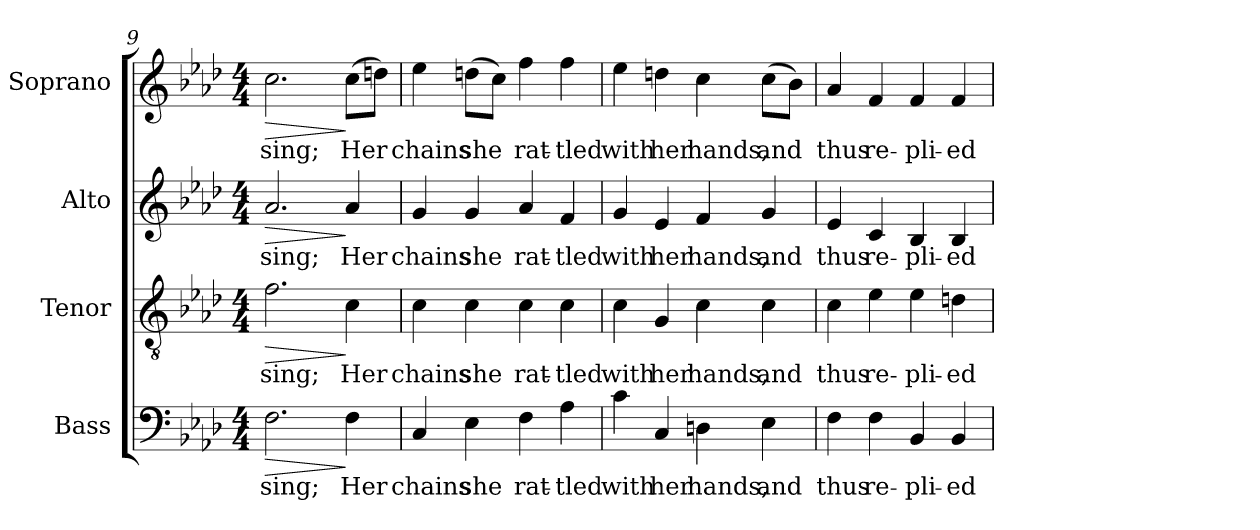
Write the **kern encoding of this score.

**kern	**text	**dynam	**kern	**text	**dynam	**kern	**text	**dynam	**kern	**text	**dynam
*part4	*part4	*part4	*part3	*part3	*part3	*part2	*part2	*part2	*part1	*part1	*part1
*staff4	*staff4	*staff4	*staff3	*staff3	*staff3	*staff2	*staff2	*staff2	*staff1	*staff1	*staff1
*I"Bass	*	*	*I"Tenor	*	*	*I"Alto	*	*	*I"Soprano	*	*
*I'B.	*	*	*I'T.	*	*	*I'A.	*	*	*I'S.	*	*
*clefF4	*	*	*clefGv2	*	*	*clefG2	*	*	*clefG2	*	*
*	*	*	*ITrd7c12	*	*	*	*	*	*	*	*
*k[b-e-a-d-]	*	*	*k[b-e-a-d-]	*	*	*k[b-e-a-d-]	*	*	*k[b-e-a-d-]	*	*
*A-:	*	*	*A-:	*	*	*A-:	*	*	*A-:	*	*
*M4/4	*	*	*M4/4	*	*	*M4/4	*	*	*M4/4	*	*
=9	=9	=9	=9	=9	=9	=9	=9	=9	=9	=9	=9
!	!LO:LY:b:color=#000000	!LO:HP:b	!	!	!	!	!	!	!	!	!
!	!	!	!	!LO:LY:b:color=#000000	!LO:HP:b	!	!	!	!	!	!
!	!	!	!	!	!	!	!LO:LY:b:color=#000000	!LO:HP:b	!	!	!
!	!	!	!	!	!	!	!	!	!	!LO:LY:b:color=#000000	!LO:HP:b
2.Fi\	sing;	>	2.Fi\	sing;	>	2.a-i/	sing;	>	2.cci\	sing;	>
!	!LO:LY:b:color=#000000	!	!	!	!	!	!	!	!	!	!
!	!	!	!	!LO:LY:b:color=#000000	!	!	!	!	!	!	!
!	!	!	!	!	!	!	!LO:LY:b:color=#000000	!	!	!	!
!	!	!	!	!	!	!	!	!	!	!LO:LY:b:color=#000000	!
4Fi\	Her	]	4Ci\	Her	]	4a-i/	Her	]	(8cci\L	Her	]
.	.	.	.	.	.	.	.	.	8ddni\J)	.	.
=10	=10	=10	=10	=10	=10	=10	=10	=10	=10	=10	=10
!	!LO:LY:b:color=#000000	!	!	!	!	!	!	!	!	!	!
!	!	!	!	!LO:LY:b:color=#000000	!	!	!	!	!	!	!
!	!	!	!	!	!	!	!LO:LY:b:color=#000000	!	!	!	!
!	!	!	!	!	!	!	!	!	!	!LO:LY:b:color=#000000	!
4Ci/	chains	.	4Ci\	chains	.	4gi/	chains	.	4ee-i\	chains	.
!	!LO:LY:b:color=#000000	!	!	!	!	!	!	!	!	!	!
!	!	!	!	!LO:LY:b:color=#000000	!	!	!	!	!	!	!
!	!	!	!	!	!	!	!LO:LY:b:color=#000000	!	!	!	!
!	!	!	!	!	!	!	!	!	!	!LO:LY:b:color=#000000	!
4E-i\	she	.	4Ci\	she	.	4gi/	she	.	(8ddni\L	she	.
.	.	.	.	.	.	.	.	.	8cci\J)	.	.
!	!LO:LY:b:color=#000000	!	!	!	!	!	!	!	!	!	!
!	!	!	!	!LO:LY:b:color=#000000	!	!	!	!	!	!	!
!	!	!	!	!	!	!	!LO:LY:b:color=#000000	!	!	!	!
!	!	!	!	!	!	!	!	!	!	!LO:LY:b:color=#000000	!
4Fi\	rat-	.	4Ci\	rat-	.	4a-i/	rat-	.	4ffi\	rat-	.
!	!LO:LY:b:color=#000000	!	!	!	!	!	!	!	!	!	!
!	!	!	!	!LO:LY:b:color=#000000	!	!	!	!	!	!	!
!	!	!	!	!	!	!	!LO:LY:b:color=#000000	!	!	!	!
!	!	!	!	!	!	!	!	!	!	!LO:LY:b:color=#000000	!
4A-i\	-tled	.	4Ci\	-tled	.	4fi/	-tled	.	4ffi\	-tled	.
!!LO:LB:g=z
=11	=11	=11	=11	=11	=11	=11	=11	=11	=11	=11	=11
!	!LO:LY:b:color=#000000	!	!	!	!	!	!	!	!	!	!
!	!	!	!	!LO:LY:b:color=#000000	!	!	!	!	!	!	!
!	!	!	!	!	!	!	!LO:LY:b:color=#000000	!	!	!	!
!	!	!	!	!	!	!	!	!	!	!LO:LY:b:color=#000000	!
4ci\	with	.	4Ci\	with	.	4gi/	with	.	4ee-i\	with	.
!	!LO:LY:b:color=#000000	!	!	!	!	!	!	!	!	!	!
!	!	!	!	!LO:LY:b:color=#000000	!	!	!	!	!	!	!
!	!	!	!	!	!	!	!LO:LY:b:color=#000000	!	!	!	!
!	!	!	!	!	!	!	!	!	!	!LO:LY:b:color=#000000	!
4Ci/	her	.	4GGi/	her	.	4e-i/	her	.	4ddni\	her	.
!	!LO:LY:b:color=#000000	!	!	!	!	!	!	!	!	!	!
!	!	!	!	!LO:LY:b:color=#000000	!	!	!	!	!	!	!
!	!	!	!	!	!	!	!LO:LY:b:color=#000000	!	!	!	!
!	!	!	!	!	!	!	!	!	!	!LO:LY:b:color=#000000	!
4Dni\	hands,	.	4Ci\	hands,	.	4fi/	hands,	.	4cci\	hands,	.
!	!LO:LY:b:color=#000000	!	!	!	!	!	!	!	!	!	!
!	!	!	!	!LO:LY:b:color=#000000	!	!	!	!	!	!	!
!	!	!	!	!	!	!	!LO:LY:b:color=#000000	!	!	!	!
!	!	!	!	!	!	!	!	!	!	!LO:LY:b:color=#000000	!
4E-i\	and	.	4Ci\	and	.	4gi/	and	.	(8cci\L	and	.
.	.	.	.	.	.	.	.	.	8b-i\J)	.	.
=12	=12	=12	=12	=12	=12	=12	=12	=12	=12	=12	=12
!	!LO:LY:b:color=#000000	!	!	!	!	!	!	!	!	!	!
!	!	!	!	!LO:LY:b:color=#000000	!	!	!	!	!	!	!
!	!	!	!	!	!	!	!LO:LY:b:color=#000000	!	!	!	!
!	!	!	!	!	!	!	!	!	!	!LO:LY:b:color=#000000	!
4Fi\	thus	.	4Ci\	thus	.	4e-i/	thus	.	4a-i/	thus	.
!	!LO:LY:b:color=#000000	!	!	!	!	!	!	!	!	!	!
!	!	!	!	!LO:LY:b:color=#000000	!	!	!	!	!	!	!
!	!	!	!	!	!	!	!LO:LY:b:color=#000000	!	!	!	!
!	!	!	!	!	!	!	!	!	!	!LO:LY:b:color=#000000	!
4Fi\	re-	.	4E-i\	re-	.	4ci/	re-	.	4fi/	re-	.
!	!LO:LY:b:color=#000000	!	!	!	!	!	!	!	!	!	!
!	!	!	!	!LO:LY:b:color=#000000	!	!	!	!	!	!	!
!	!	!	!	!	!	!	!LO:LY:b:color=#000000	!	!	!	!
!	!	!	!	!	!	!	!	!	!	!LO:LY:b:color=#000000	!
4BB-i/	-pli-	.	4E-i\	-pli-	.	4B-i/	-pli-	.	4fi/	-pli-	.
!	!LO:LY:b:color=#000000	!	!	!	!	!	!	!	!	!	!
!	!	!	!	!LO:LY:b:color=#000000	!	!	!	!	!	!	!
!	!	!	!	!	!	!	!LO:LY:b:color=#000000	!	!	!	!
!	!	!	!	!	!	!	!	!	!	!LO:LY:b:color=#000000	!
4BB-i/	-ed	.	4Dni\	-ed	.	4B-i/	-ed	.	4fi/	-ed	.
=	=	=	=	=	=	=	=	=	=	=	=
*-	*-	*-	*-	*-	*-	*-	*-	*-	*-	*-	*-
